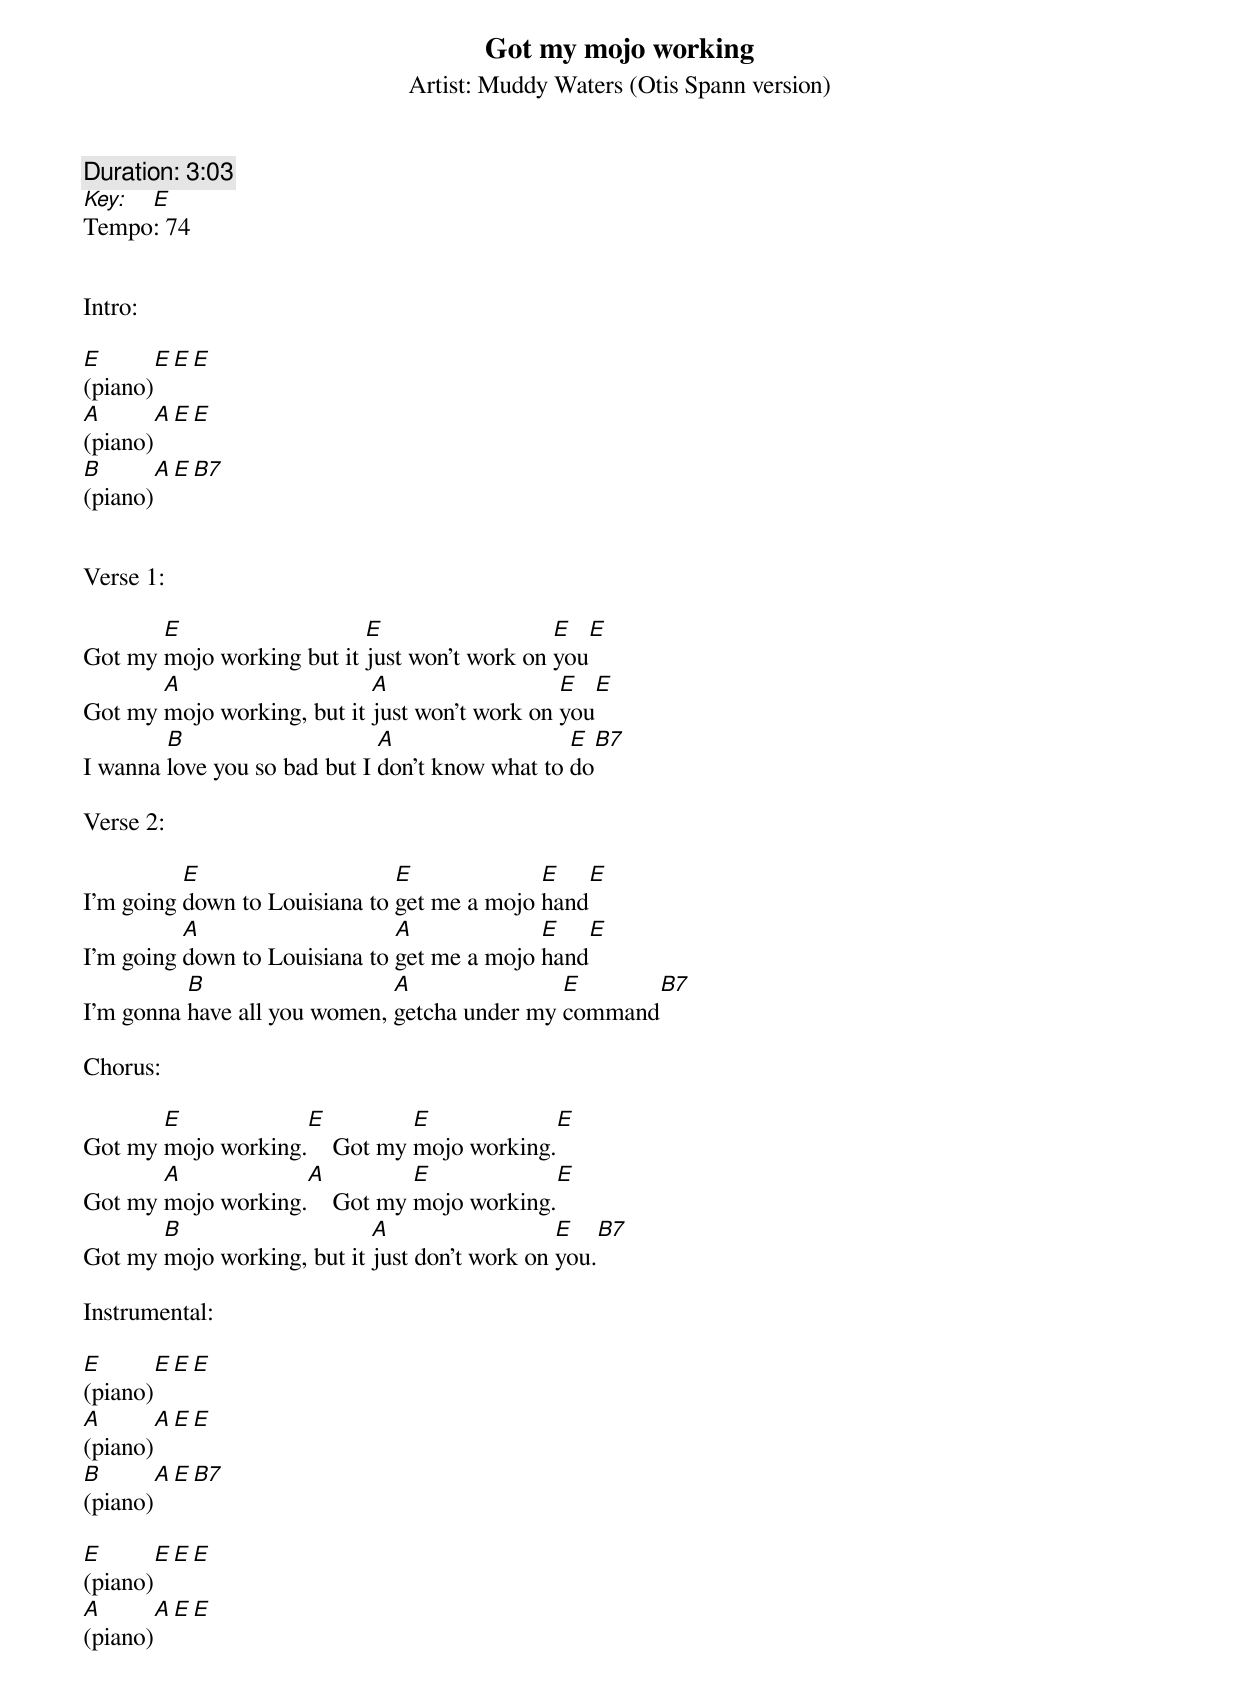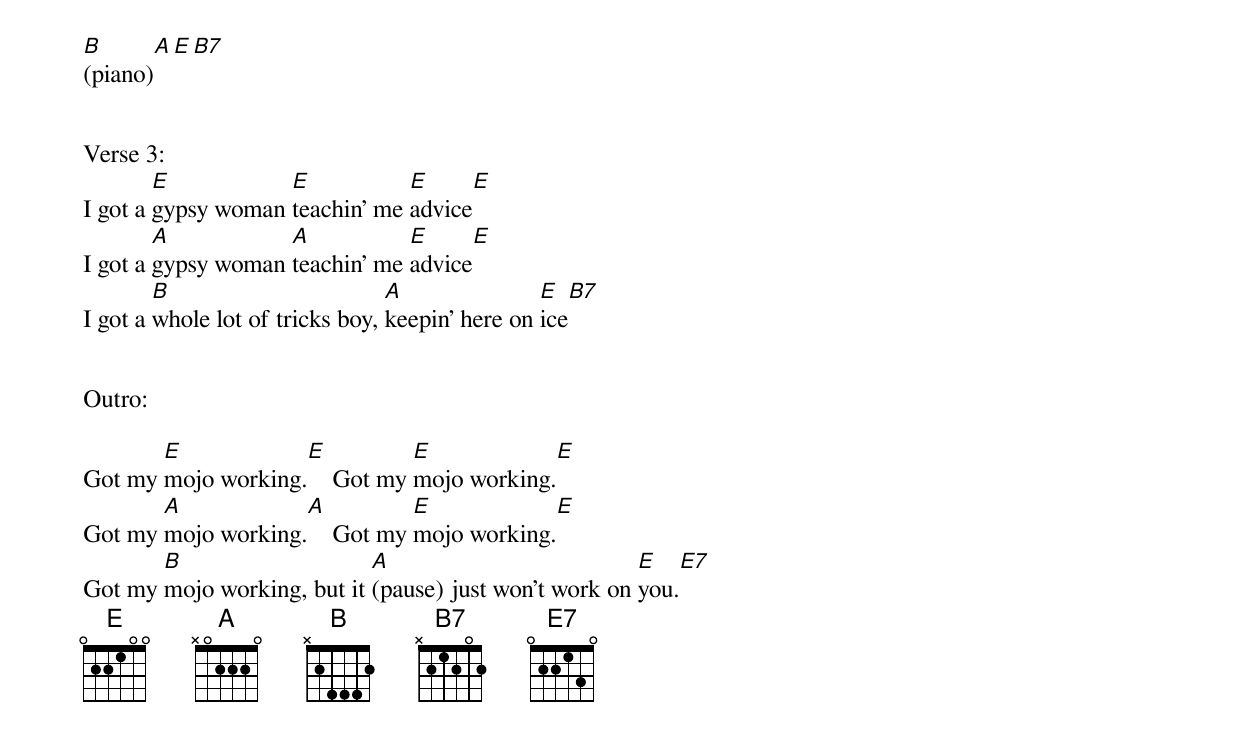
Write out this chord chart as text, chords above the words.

Got my mojo working
Artist: Muddy Waters (Otis Spann version)
Duration: 3:03
Key: E
Tempo: 74


Intro:

E      E     E     E
(piano)
A      A     E     E
(piano)
B      A     E     B7
(piano)


Verse 1:

       E                   E                  E   E
Got my mojo working but it just won't work on you
       A                    A                  E   E
Got my mojo working, but it just won't work on you
        B                     A                  E   B7
I wanna love you so bad but I don't know what to do

Verse 2:

          E                    E             E    E
I'm going down to Louisiana to get me a mojo hand
          A                    A             E    E
I'm going down to Louisiana to get me a mojo hand
          B                   A               E       B7
I'm gonna have all you women, getcha under my command

Chorus:

       E            E          E            E
Got my mojo working.    Got my mojo working.
       A            A          E            E
Got my mojo working.    Got my mojo working.
       B                    A                  E    B7
Got my mojo working, but it just don't work on you.

Instrumental:

E      E     E     E
(piano)
A      A     E     E
(piano)
B      A     E     B7
(piano)

E      E     E     E
(piano)
A      A     E     E
(piano)
B      A     E     B7
(piano)


Verse 3:
        E           E           E       E
I got a gypsy woman teachin' me advice
        A           A           E       E
I got a gypsy woman teachin' me advice
        B                        A               E   B7
I got a whole lot of tricks boy, keepin' here on ice


Outro:

       E            E          E            E
Got my mojo working.    Got my mojo working.
       A            A          E            E
Got my mojo working.    Got my mojo working.
       B                    A                          E   E7
Got my mojo working, but it (pause) just won't work on you.
